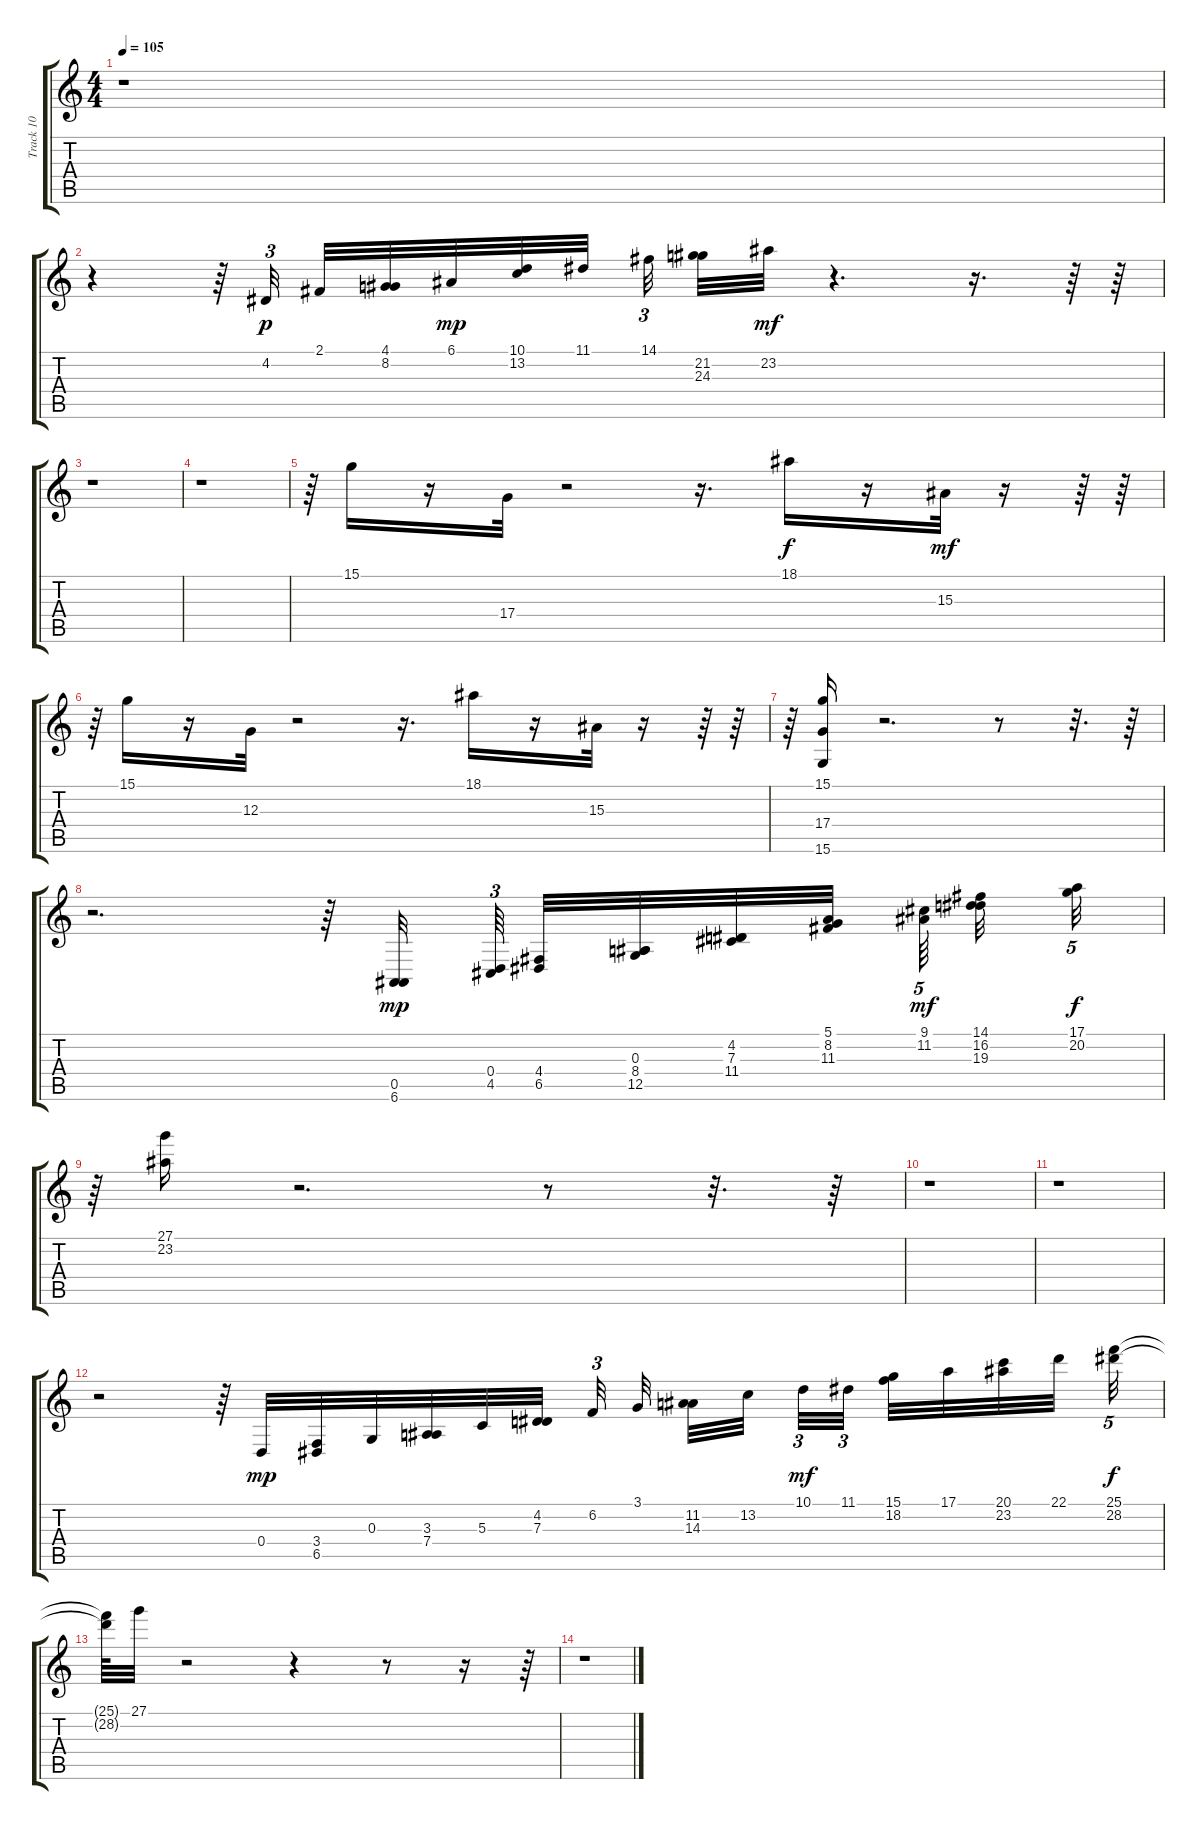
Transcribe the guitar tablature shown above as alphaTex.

\track ("Track 10" "Track 10") {instrument orchestralharp}
\staff {score tabs}
\tuning (E4 B3 G3 D3 A2 E2) {hide}
\ts (4 4)
\tempo 105
\clef g2
\ks c
r.1{dy f} |
r.4 r.64 4.2.32{tu (3 2) dy p beam splitsecondary} 2.1.32 (4.1 8.2).32 6.1.32{dy mp} (10.1 13.2).32 11.1.32{beam splitsecondary} 14.1.32{tu (3 2) beam splitsecondary} (21.2 24.3).32 23.2.32{dy mf} r.4{d} r.16{d} r.64 r.64 |
r.1 |
r.1 |
r.64 15.1.16 r.16 17.4.32 r.2 r.16{d} 18.1.16{dy f} r.16 15.3.32{dy mf} r.16 r.64 r.64 |
r.64 15.1.16 r.16 12.3.32 r.2 r.16{d} 18.1.16 r.16 15.3.32 r.16 r.64 r.64 |
r.64 (15.1 17.4 15.6).16 r.2{d} r.8 r.32{d} r.64 |
r.2{d} r.64 (0.5 6.6).32{dy mp beam splitsecondary} (0.4 4.5).64{tu (3 2) beam splitsecondary} (4.4 6.5).32 (0.3 8.4 12.5).32 (4.2 7.3 11.4).32 (5.1 8.2 11.3).32{beam splitsecondary} (9.1 11.2).64{tu (5 4) dy mf beam splitsecondary} (14.1 16.2 19.3).32 (17.1 20.2).32{tu (5 4) dy f} |
r.64 (27.1 23.2).16 r.2{d} r.8 r.32{d} r.64 |
r.1 |
r.1 |
r.2 r.64 0.4.32{dy mp} (3.4 6.5).32 0.3.32 (3.3 7.4).32 5.3.32 (4.2 7.3).32{beam splitsecondary} 6.2.32{tu (3 2)} 3.1.32 (11.2 14.3).32 13.2.32{beam splitsecondary} 10.1.32{tu (3 2) dy mf} 11.1.32{tu (3 2) beam splitsecondary} (15.1 18.2).32 17.1.32 (20.1 23.2).32 22.1.32{beam splitsecondary} (25.1 28.2).32{tu (5 4) dy f} |
(25.1{t} 28.2{t}).64 27.1.32 r.2 r.4 r.8 r.16 r.64 |
r.1
